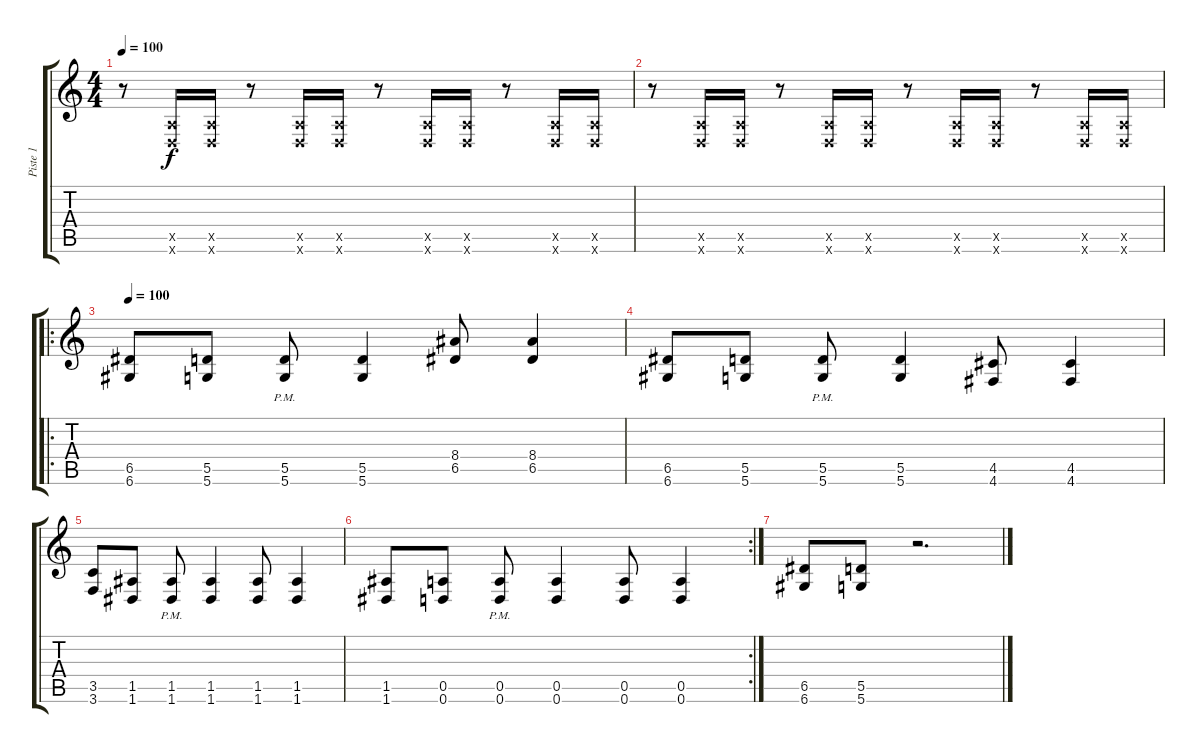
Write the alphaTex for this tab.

\track ("Piste 1" "Piste 1") {instrument distortionguitar}
\staff {score tabs}
\tuning (E4 B3 G3 D3 A2 D2) {hide}
\ts (4 4)
\tempo 100
\clef g2
\ks c
r.8{dy f} (0.5{x} 0.6{x}).16 (0.5{x} 0.6{x}).16 r.8 (0.5{x} 0.6{x}).16 (0.5{x} 0.6{x}).16 r.8 (0.5{x} 0.6{x}).16 (0.5{x} 0.6{x}).16 r.8 (0.5{x} 0.6{x}).16 (0.5{x} 0.6{x}).16 |
r.8 (0.5{x} 0.6{x}).16 (0.5{x} 0.6{x}).16 r.8 (0.5{x} 0.6{x}).16 (0.5{x} 0.6{x}).16 r.8 (0.5{x} 0.6{x}).16 (0.5{x} 0.6{x}).16 r.8 (0.5{x} 0.6{x}).16 (0.5{x} 0.6{x}).16 |
\ro
\tempo 100
(6.5 6.6).8 (5.5 5.6).8 (5.5{pm} 5.6{pm}).8 (5.5 5.6).4 (8.4 6.5).8 (8.4 6.5).4 |
(6.5 6.6).8 (5.5 5.6).8 (5.5{pm} 5.6{pm}).8 (5.5 5.6).4 (4.5 4.6).8 (4.5 4.6).4 |
(3.5 3.6).8 (1.5 1.6).8 (1.5{pm} 1.6{pm}).8 (1.5 1.6).4 (1.5 1.6).8 (1.5 1.6).4 |
\rc 2
(1.5 1.6).8 (0.5 0.6).8 (0.5{pm} 0.6{pm}).8 (0.5 0.6).4 (0.5 0.6).8 (0.5 0.6).4 |
(6.5 6.6).8 (5.5 5.6).8 r.2{d}
